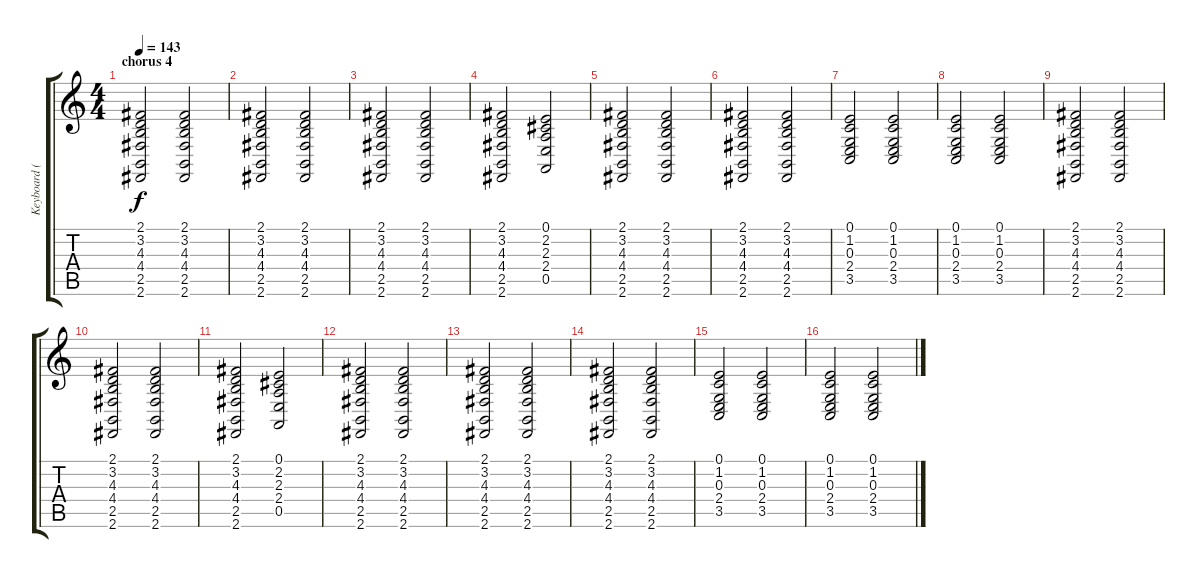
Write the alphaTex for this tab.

\track ("Keyboard (Wright)" "Keyboard (") {instrument drawbarorgan}
\staff {score tabs}
\tuning (E4 B3 G3 D3 A2 E2) {hide}
\ts (4 4)
\section ("" "chorus 4")
\tempo 143
\clef g2
\ks c
(2.1 3.2 4.3 4.4 2.5 2.6).2{dy f} (2.1 3.2 4.3 4.4 2.5 2.6).2 |
(2.1 3.2 4.3 4.4 2.5 2.6).2 (2.1 3.2 4.3 4.4 2.5 2.6).2 |
(2.1 3.2 4.3 4.4 2.5 2.6).2 (2.1 3.2 4.3 4.4 2.5 2.6).2 |
(2.1 3.2 4.3 4.4 2.5 2.6).2 (0.1 2.2 2.3 2.4 0.5).2 |
(2.1 3.2 4.3 4.4 2.5 2.6).2 (2.1 3.2 4.3 4.4 2.5 2.6).2 |
(2.1 3.2 4.3 4.4 2.5 2.6).2 (2.1 3.2 4.3 4.4 2.5 2.6).2 |
(0.1 1.2 0.3 2.4 3.5).2 (0.1 1.2 0.3 2.4 3.5).2 |
(0.1 1.2 0.3 2.4 3.5).2 (0.1 1.2 0.3 2.4 3.5).2 |
(2.1 3.2 4.3 4.4 2.5 2.6).2 (2.1 3.2 4.3 4.4 2.5 2.6).2 |
(2.1 3.2 4.3 4.4 2.5 2.6).2 (2.1 3.2 4.3 4.4 2.5 2.6).2 |
(2.1 3.2 4.3 4.4 2.5 2.6).2 (0.1 2.2 2.3 2.4 0.5).2 |
(2.1 3.2 4.3 4.4 2.5 2.6).2 (2.1 3.2 4.3 4.4 2.5 2.6).2 |
(2.1 3.2 4.3 4.4 2.5 2.6).2 (2.1 3.2 4.3 4.4 2.5 2.6).2 |
(2.1 3.2 4.3 4.4 2.5 2.6).2 (2.1 3.2 4.3 4.4 2.5 2.6).2 |
(0.1 1.2 0.3 2.4 3.5).2 (0.1 1.2 0.3 2.4 3.5).2 |
(0.1 1.2 0.3 2.4 3.5).2 (0.1 1.2 0.3 2.4 3.5).2
